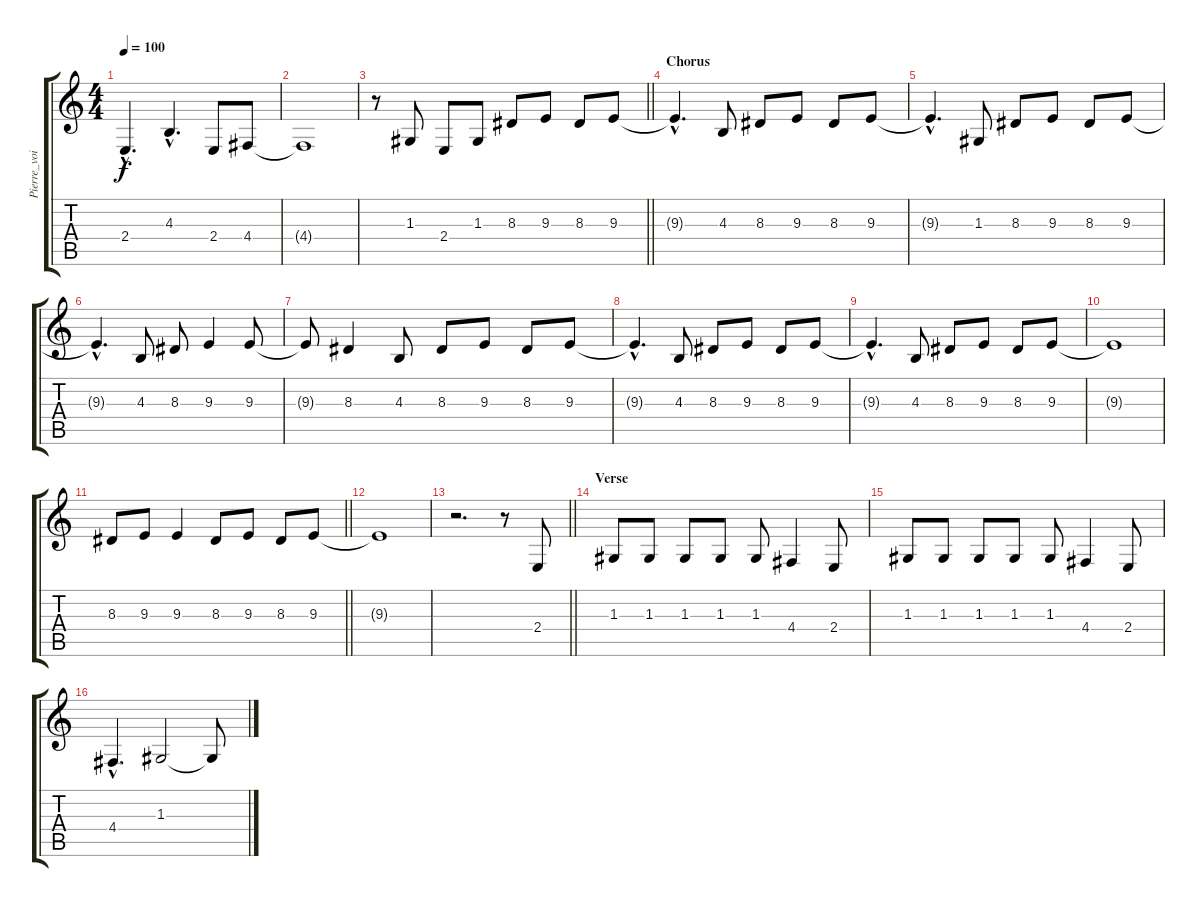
\track ("Pierre_voice" "Pierre_voi") {instrument tenorsax}
\staff {score tabs}
\tuning (E4 B3 G3 D3 A2 E2) {hide}
\ts (4 4)
\tempo 100
\clef g2
\ks c
2.4{hac}.4{d dy f} 4.3{hac}.4{d} 2.4.8 4.4.8 |
4.4{t}.1 |
\barLineRight lightlight
r.8 1.3.8 2.4.8 1.3.8 8.3.8 9.3.8 8.3.8 9.3.8 |
\section ("" "Chorus")
9.3{hac t}.4{d} 4.3.8 8.3.8 9.3.8 8.3.8 9.3.8 |
9.3{hac t}.4{d} 1.3.8 8.3.8 9.3.8 8.3.8 9.3.8 |
9.3{hac t}.4{d} 4.3.8 8.3.8 9.3.4 9.3.8 |
9.3{t}.8 8.3.4 4.3.8 8.3.8 9.3.8 8.3.8 9.3.8 |
9.3{hac t}.4{d} 4.3.8 8.3.8 9.3.8 8.3.8 9.3.8 |
9.3{hac t}.4{d} 4.3.8 8.3.8 9.3.8 8.3.8 9.3.8 |
9.3{t}.1 |
\barLineRight lightlight
8.3.8 9.3.8 9.3.4 8.3.8 9.3.8 8.3.8 9.3.8 |
9.3{t}.1 |
\barLineRight lightlight
r.2{d} r.8 2.4.8 |
\section ("" "Verse ")
1.3.8 1.3.8 1.3.8 1.3.8 1.3.8 4.4.4 2.4.8 |
1.3.8 1.3.8 1.3.8 1.3.8 1.3.8 4.4.4 2.4.8 |
4.4{hac}.4{d} 1.3.2 1.3{t}.8
